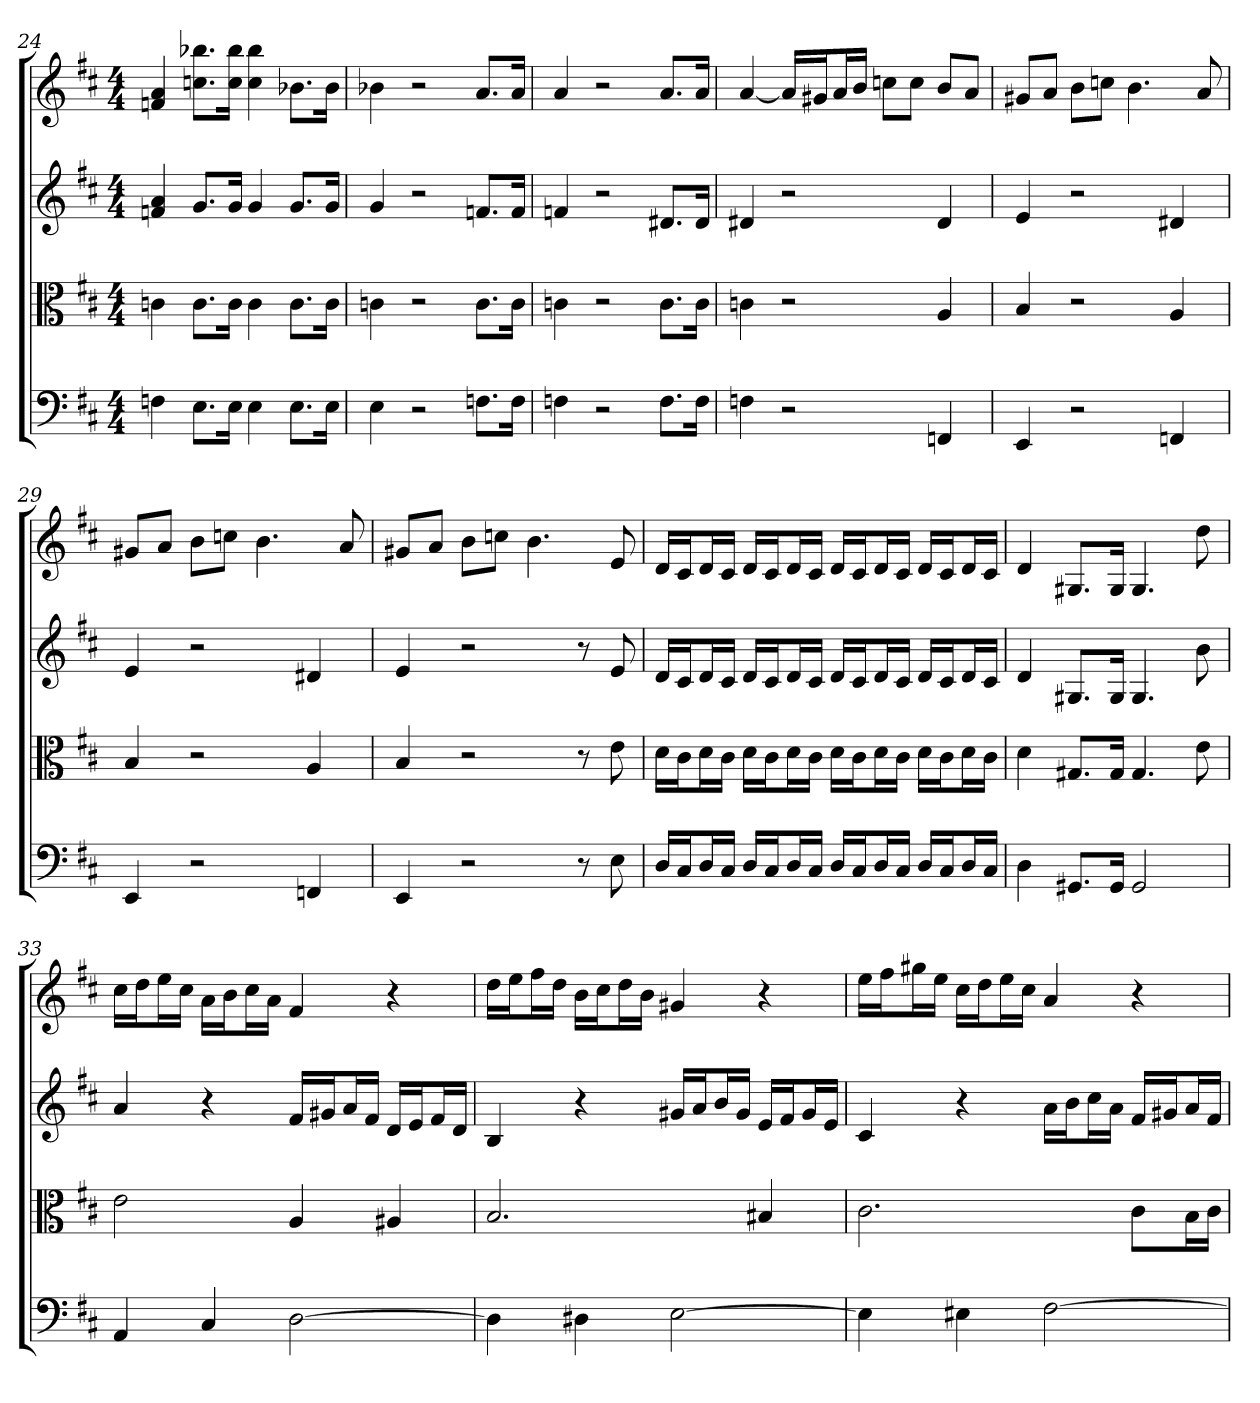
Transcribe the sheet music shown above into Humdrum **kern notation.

**kern	**kern	**kern	**kern
*part4	*part3	*part2	*part1
*staff4	*staff3	*staff2	*staff1
*clefF4	*clefC3	*	*
*k[f#c#]	*k[f#c#]	*k[f#c#]	*k[f#c#]
*D:	*D:	*D:	*D:
*M4/4	*M4/4	*M4/4	*M4/4
=24	=24	=24	=24
4Fn	4cn	4fn 4a	4fn 4a
8.E\L	8.c\L	8.gL	8.ccn 8.bb-XL
16E\Jk	16c\Jk	16gJk	16cc 16bb-Jk
4E	4c	4g	4cc 4bb-
8.E\L	8.c\L	8.gL	8.b-XL
16E\Jk	16c\Jk	16gJk	16b-Jk
=25	=25	=25	=25
4E	4cn	4g	4b-X
2r	2r	2r	2r
8.Fn\L	8.c\L	8.fnL	8.aL
16F\Jk	16c\Jk	16fJk	16aJk
=26	=26	=26	=26
4Fn	4cn	4fn	4a
2r	2r	2r	2r
8.F\L	8.c\L	8.d#XL	8.aL
16F\Jk	16c\Jk	16d#Jk	16aJk
=27	=27	=27	=27
4Fn	4cn	4d#X	[4a
2r	2r	2r	16aLL]
.	.	.	16g#XJ
.	.	.	16aL
.	.	.	16bJJ
.	.	.	8ccnL
.	.	.	8ccJ
4FFn	4A	4d#	8bL
.	.	.	8aJ
=28	=28	=28	=28
4EE	4B	4e	8g#XL
.	.	.	8aJ
2r	2r	2r	8bL
.	.	.	8ccnJ
.	.	.	4.b
4FFn	4A	4d#X	.
.	.	.	8a
=29	=29	=29	=29
4EE	4B	4e	8g#XL
.	.	.	8aJ
2r	2r	2r	8bL
.	.	.	8ccnJ
.	.	.	4.b
4FFn	4A	4d#X	.
.	.	.	8a
=30	=30	=30	=30
4EE	4B	4e	8g#XL
.	.	.	8aJ
2r	2r	2r	8bL
.	.	.	8ccnJ
.	.	.	4.b
8r	8r	8r	.
8E	8e	8e	8e
=31	=31	=31	=31
16D/LL	16d\LL	16dLL	16dLL
16C#/J	16c#\J	16c#J	16c#J
16D/L	16d\L	16dL	16dL
16C#/JJ	16c#\JJ	16c#JJ	16c#JJ
16D/LL	16d\LL	16dLL	16dLL
16C#/J	16c#\J	16c#J	16c#J
16D/L	16d\L	16dL	16dL
16C#/JJ	16c#\JJ	16c#JJ	16c#JJ
16D/LL	16d\LL	16dLL	16dLL
16C#/J	16c#\J	16c#J	16c#J
16D/L	16d\L	16dL	16dL
16C#/JJ	16c#\JJ	16c#JJ	16c#JJ
16D/LL	16d\LL	16dLL	16dLL
16C#/J	16c#\J	16c#J	16c#J
16D/L	16d\L	16dL	16dL
16C#/JJ	16c#\JJ	16c#JJ	16c#JJ
=32	=32	=32	=32
4D	4d	4d	4d
8.GG#X/L	8.G#X/L	8.G#XL	8.G#XL
16GG#/Jk	16G#/Jk	16G#Jk	16G#Jk
2GG#	4.G#	4.G#	4.G#
.	8e	8b	8dd
=33	=33	=33	=33
4AA	2e	4a	16cc#LL
.	.	.	16ddJ
.	.	.	16eeL
.	.	.	16cc#JJ
4C#	.	4r	16aLL
.	.	.	16bJ
.	.	.	16cc#L
.	.	.	16aJJ
[2D	4A	16f#LL	4f#
.	.	16g#XJ	.
.	.	16aL	.
.	.	16f#JJ	.
.	4A#X	16dLL	4r
.	.	16eJ	.
.	.	16f#L	.
.	.	16dJJ	.
=34	=34	=34	=34
4D]	2.B	4B	16ddLL
.	.	.	16eeJ
.	.	.	16ff#L
.	.	.	16ddJJ
4D#X	.	4r	16bLL
.	.	.	16cc#J
.	.	.	16ddL
.	.	.	16bJJ
[2E	.	16g#XLL	4g#X
.	.	16aJ	.
.	.	16bL	.
.	.	16g#JJ	.
.	4B#X	16eLL	4r
.	.	16f#J	.
.	.	16g#L	.
.	.	16eJJ	.
=35	=35	=35	=35
4E]	2.c#	4c#	16eeLL
.	.	.	16ff#J
.	.	.	16gg#XL
.	.	.	16eeJJ
4E#X	.	4r	16cc#LL
.	.	.	16ddJ
.	.	.	16eeL
.	.	.	16cc#JJ
[2F#	.	16aLL	4a
.	.	16bJ	.
.	.	16cc#L	.
.	.	16aJJ	.
.	8c#\L	16f#LL	4r
.	.	16g#XJ	.
.	16B\L	16aL	.
.	16c#\JJ	16f#JJ	.
=	=	=	=
*-	*-	*-	*-
